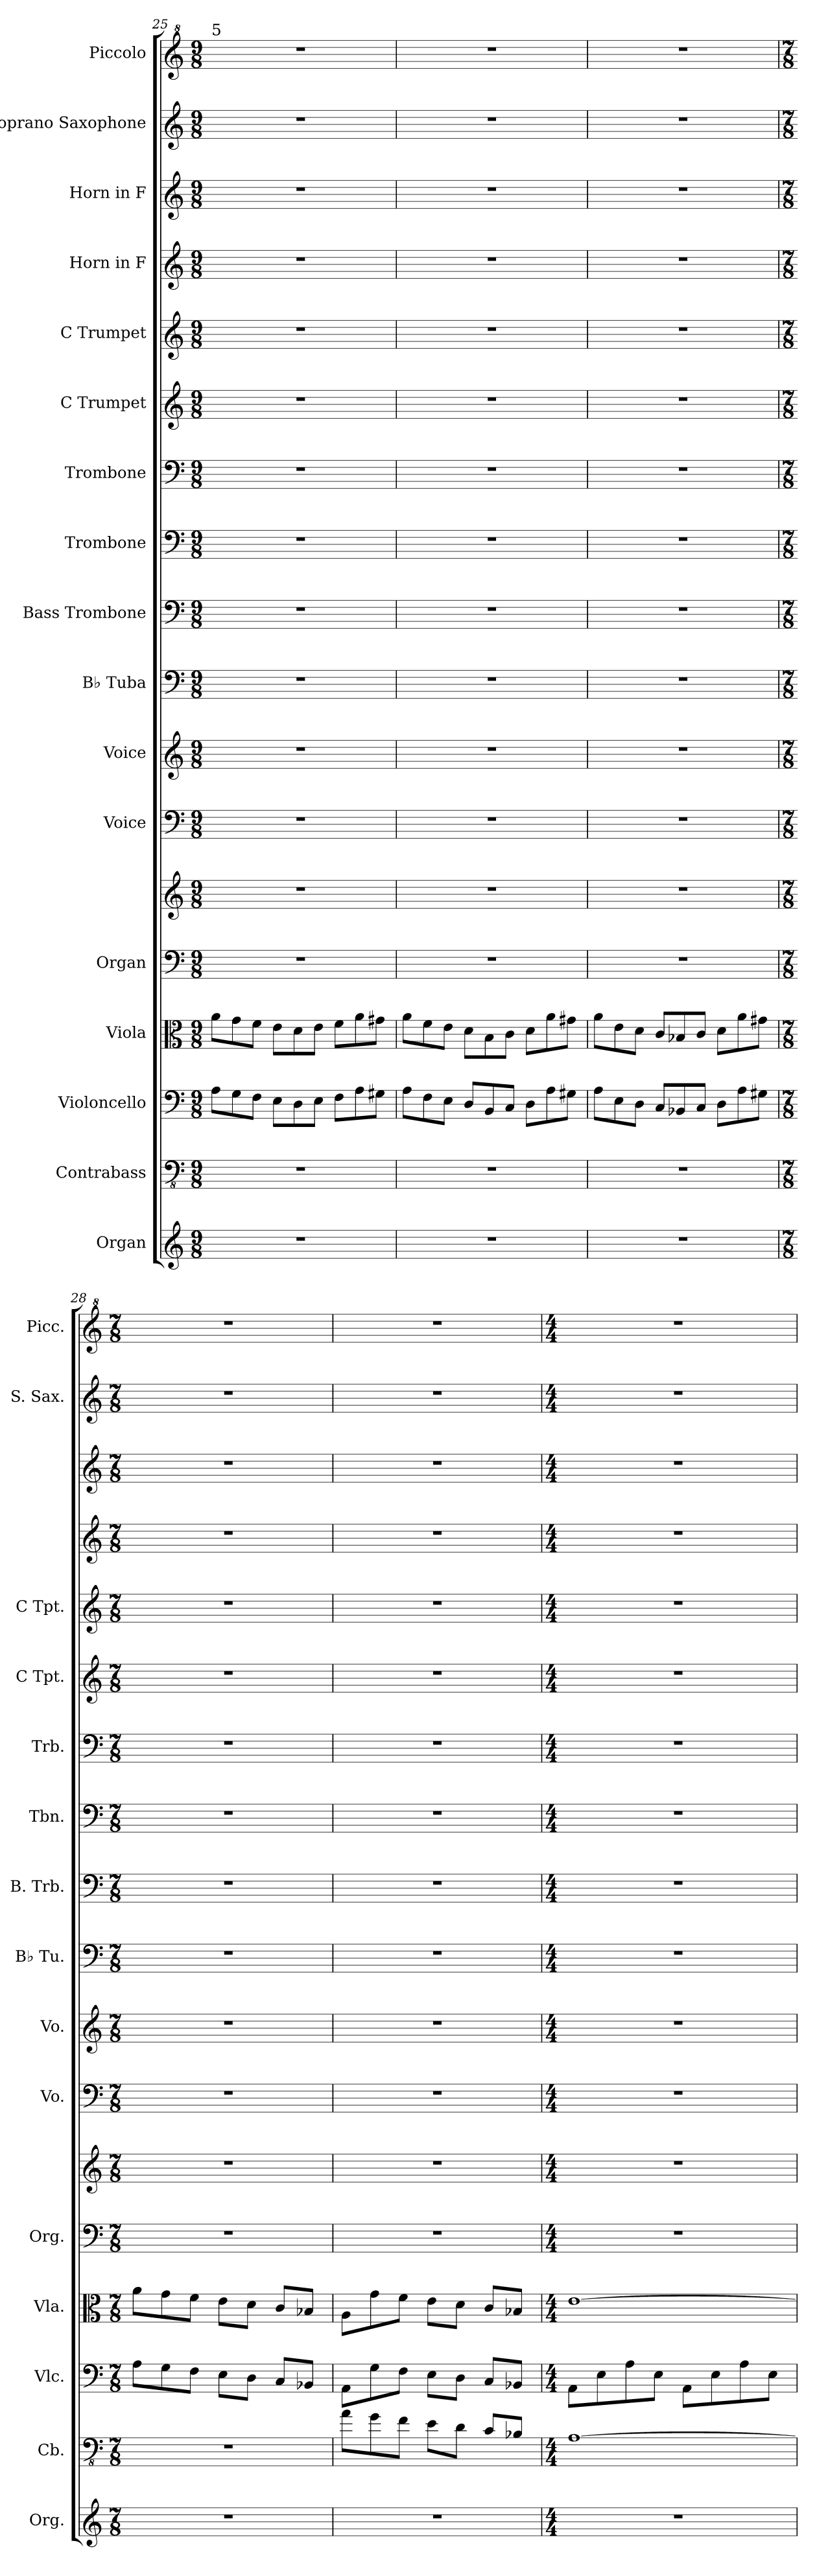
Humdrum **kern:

**kern	**kern	**kern	**kern	**kern	**kern	**kern	**kern	**kern	**kern	**kern	**kern	**kern	**kern	**kern	**kern	**kern	**kern
*part17	*part16	*part15	*part14	*part13	*part13	*part12	*part11	*part10	*part9	*part8	*part7	*part6	*part5	*part4	*part3	*part2	*part1
*staff18	*staff17	*staff16	*staff15	*staff14	*staff13	*staff12	*staff11	*staff10	*staff9	*staff8	*staff7	*staff6	*staff5	*staff4	*staff3	*staff2	*staff1
*I"Organ	*I"Contrabass	*I"Violoncello	*I"Viola	*I"Organ	*	*I"Voice	*I"Voice	*I"B♭ Tuba	*I"Bass Trombone	*I"Trombone	*I"Trombone	*I"C Trumpet	*I"C Trumpet	*I"Horn in F	*I"Horn in F	*I"Soprano Saxophone	*I"Piccolo
*I'Org.	*I'Cb.	*I'Vlc.	*I'Vla.	*I'Org.	*	*I'Vo.	*I'Vo.	*I'B♭ Tu.	*I'B. Trb.	*I'Tbn.	*I'Trb.	*I'C Tpt.	*I'C Tpt.	*	*	*I'S. Sax.	*I'Picc.
*clefG2	*clefFv4	*clefF4	*clefC3	*clefF4	*clefG2	*clefF4	*clefG2	*clefF4	*clefF4	*clefF4	*clefF4	*clefG2	*clefG2	*clefG2	*clefG2	*clefG2	*clefG^2
*	*ITrd7c12	*	*	*	*	*	*	*	*	*	*	*	*	*ITrd4c7	*ITrd4c7	*ITrd1c2	*ITrd-7c-12
*k[]	*k[]	*k[]	*k[]	*k[]	*k[]	*k[]	*k[]	*k[]	*k[]	*k[]	*k[]	*k[]	*k[]	*k[b-]	*k[b-]	*k[b-e-]	*k[]
*M9/8	*M9/8	*M9/8	*M9/8	*M9/8	*M9/8	*M9/8	*M9/8	*M9/8	*M9/8	*M9/8	*M9/8	*M9/8	*M9/8	*M9/8	*M9/8	*M9/8	*M9/8
=25	=25	=25	=25	=25	=25	=25	=25	=25	=25	=25	=25	=25	=25	=25	=25	=25	=25
!	!	!	!	!	!	!	!	!	!	!	!	!	!	!	!	!	!LO:TX:a:t=5
8%9r	8%9r	8A\L	8a\L	8%9r	8%9r	8%9r	8%9r	8%9r	8%9r	8%9r	8%9r	8%9r	8%9r	8%9r	8%9r	8%9r	8%9r
.	.	8G\	8g\	.	.	.	.	.	.	.	.	.	.	.	.	.	.
.	.	8F\J	8f\J	.	.	.	.	.	.	.	.	.	.	.	.	.	.
.	.	8E\L	8e\L	.	.	.	.	.	.	.	.	.	.	.	.	.	.
.	.	8D\	8d\	.	.	.	.	.	.	.	.	.	.	.	.	.	.
.	.	8E\J	8e\J	.	.	.	.	.	.	.	.	.	.	.	.	.	.
.	.	8F\L	8f\L	.	.	.	.	.	.	.	.	.	.	.	.	.	.
.	.	8A\	8a\	.	.	.	.	.	.	.	.	.	.	.	.	.	.
.	.	8G#X\J	8g#X\J	.	.	.	.	.	.	.	.	.	.	.	.	.	.
!!LO:PB:g=z
=26	=26	=26	=26	=26	=26	=26	=26	=26	=26	=26	=26	=26	=26	=26	=26	=26	=26
8%9r	8%9r	8A\L	8a\L	8%9r	8%9r	8%9r	8%9r	8%9r	8%9r	8%9r	8%9r	8%9r	8%9r	8%9r	8%9r	8%9r	8%9r
.	.	8F\	8f\	.	.	.	.	.	.	.	.	.	.	.	.	.	.
.	.	8E\J	8e\J	.	.	.	.	.	.	.	.	.	.	.	.	.	.
.	.	8D/L	8d\L	.	.	.	.	.	.	.	.	.	.	.	.	.	.
.	.	8BB/	8B\	.	.	.	.	.	.	.	.	.	.	.	.	.	.
.	.	8C/J	8c\J	.	.	.	.	.	.	.	.	.	.	.	.	.	.
.	.	8D\L	8d\L	.	.	.	.	.	.	.	.	.	.	.	.	.	.
.	.	8A\	8a\	.	.	.	.	.	.	.	.	.	.	.	.	.	.
.	.	8G#X\J	8g#X\J	.	.	.	.	.	.	.	.	.	.	.	.	.	.
=27	=27	=27	=27	=27	=27	=27	=27	=27	=27	=27	=27	=27	=27	=27	=27	=27	=27
8%9r	8%9r	8A\L	8a\L	8%9r	8%9r	8%9r	8%9r	8%9r	8%9r	8%9r	8%9r	8%9r	8%9r	8%9r	8%9r	8%9r	8%9r
.	.	8E\	8e\	.	.	.	.	.	.	.	.	.	.	.	.	.	.
.	.	8D\J	8d\J	.	.	.	.	.	.	.	.	.	.	.	.	.	.
.	.	8C/L	8c/L	.	.	.	.	.	.	.	.	.	.	.	.	.	.
.	.	8BB-X/	8B-X/	.	.	.	.	.	.	.	.	.	.	.	.	.	.
.	.	8C/J	8c/J	.	.	.	.	.	.	.	.	.	.	.	.	.	.
.	.	8D\L	8d\L	.	.	.	.	.	.	.	.	.	.	.	.	.	.
.	.	8A\	8a\	.	.	.	.	.	.	.	.	.	.	.	.	.	.
.	.	8G#X\J	8g#X\J	.	.	.	.	.	.	.	.	.	.	.	.	.	.
=28	=28	=28	=28	=28	=28	=28	=28	=28	=28	=28	=28	=28	=28	=28	=28	=28	=28
*M7/8	*M7/8	*M7/8	*M7/8	*M7/8	*M7/8	*M7/8	*M7/8	*M7/8	*M7/8	*M7/8	*M7/8	*M7/8	*M7/8	*M7/8	*M7/8	*M7/8	*M7/8
2..r	2..r	8A\L	8a\L	2..r	2..r	2..r	2..r	2..r	2..r	2..r	2..r	2..r	2..r	2..r	2..r	2..r	2..r
.	.	8G\	8g\	.	.	.	.	.	.	.	.	.	.	.	.	.	.
.	.	8F\J	8f\J	.	.	.	.	.	.	.	.	.	.	.	.	.	.
.	.	8E\L	8e\L	.	.	.	.	.	.	.	.	.	.	.	.	.	.
.	.	8D\J	8d\J	.	.	.	.	.	.	.	.	.	.	.	.	.	.
.	.	8C/L	8c/L	.	.	.	.	.	.	.	.	.	.	.	.	.	.
.	.	8BB-X/J	8B-X/J	.	.	.	.	.	.	.	.	.	.	.	.	.	.
=29	=29	=29	=29	=29	=29	=29	=29	=29	=29	=29	=29	=29	=29	=29	=29	=29	=29
2..r	8AA\L	8AA\L	8A\L	2..r	2..r	2..r	2..r	2..r	2..r	2..r	2..r	2..r	2..r	2..r	2..r	2..r	2..r
.	8GG\	8G\	8g\	.	.	.	.	.	.	.	.	.	.	.	.	.	.
.	8FF\J	8F\J	8f\J	.	.	.	.	.	.	.	.	.	.	.	.	.	.
.	8EE\L	8E\L	8e\L	.	.	.	.	.	.	.	.	.	.	.	.	.	.
.	8DD\J	8D\J	8d\J	.	.	.	.	.	.	.	.	.	.	.	.	.	.
.	8CC/L	8C/L	8c/L	.	.	.	.	.	.	.	.	.	.	.	.	.	.
.	8BBB-X/J	8BB-X/J	8B-X/J	.	.	.	.	.	.	.	.	.	.	.	.	.	.
!!LO:PB:g=z
=30	=30	=30	=30	=30	=30	=30	=30	=30	=30	=30	=30	=30	=30	=30	=30	=30	=30
*M4/4	*M4/4	*M4/4	*M4/4	*M4/4	*M4/4	*M4/4	*M4/4	*M4/4	*M4/4	*M4/4	*M4/4	*M4/4	*M4/4	*M4/4	*M4/4	*M4/4	*M4/4
1r	[1AAA	8AA\L	[1e	1r	1r	1r	1r	1r	1r	1r	1r	1r	1r	1r	1r	1r	1r
.	.	8E\	.	.	.	.	.	.	.	.	.	.	.	.	.	.	.
.	.	8A\	.	.	.	.	.	.	.	.	.	.	.	.	.	.	.
.	.	8E\J	.	.	.	.	.	.	.	.	.	.	.	.	.	.	.
.	.	8AA\L	.	.	.	.	.	.	.	.	.	.	.	.	.	.	.
.	.	8E\	.	.	.	.	.	.	.	.	.	.	.	.	.	.	.
.	.	8A\	.	.	.	.	.	.	.	.	.	.	.	.	.	.	.
.	.	8E\J	.	.	.	.	.	.	.	.	.	.	.	.	.	.	.
=	=	=	=	=	=	=	=	=	=	=	=	=	=	=	=	=	=
*-	*-	*-	*-	*-	*-	*-	*-	*-	*-	*-	*-	*-	*-	*-	*-	*-	*-
